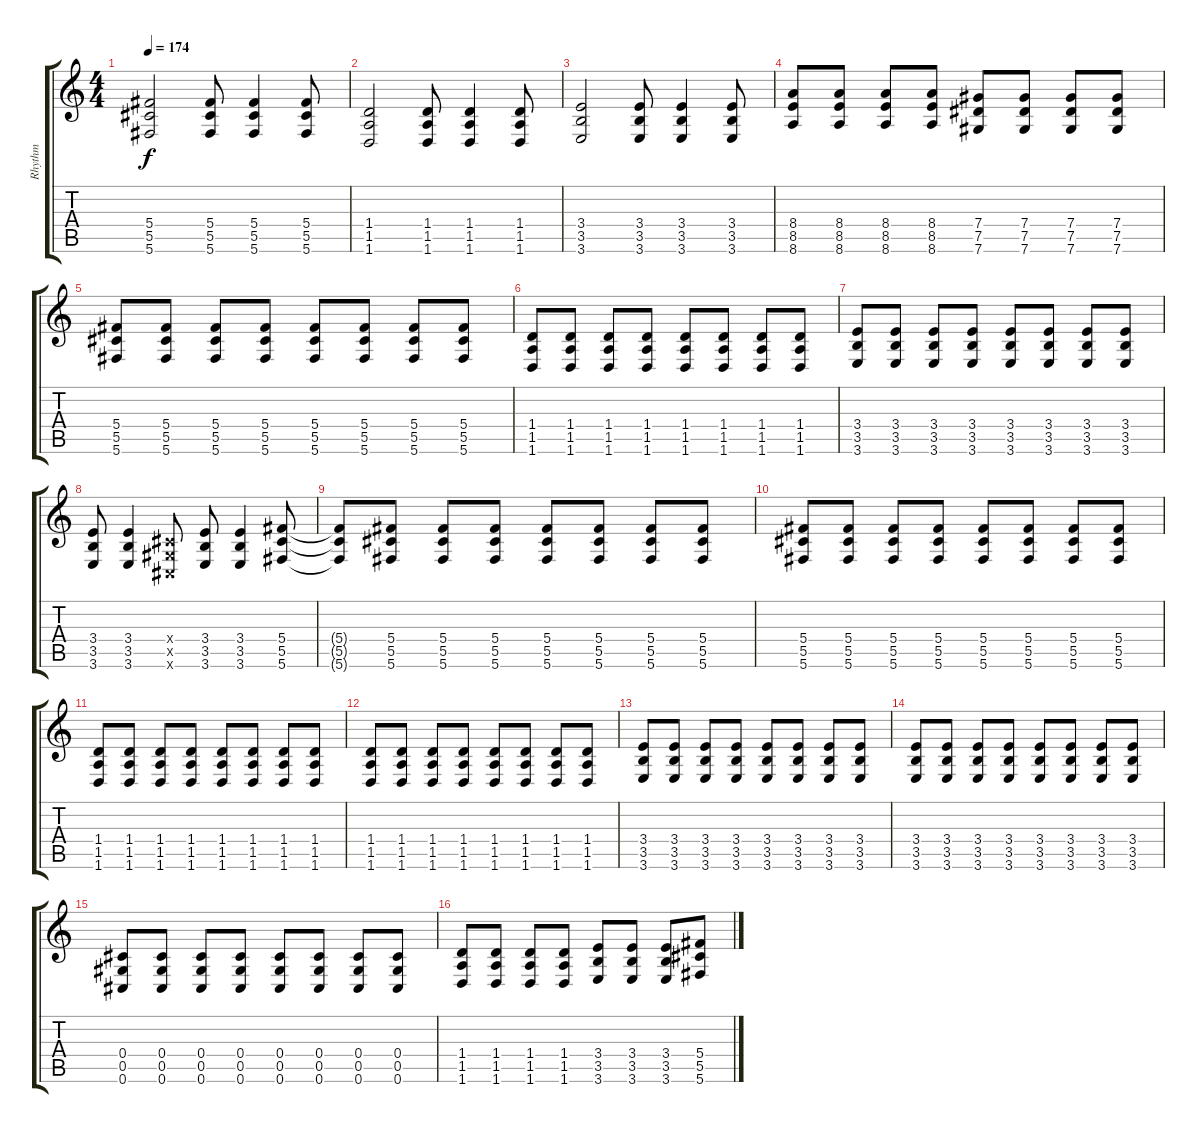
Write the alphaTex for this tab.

\track ("Rhythm" "Rhythm") {instrument distortionguitar}
\staff {score tabs}
\tuning (Eb4 Bb3 Gb3 Db3 Ab2 Db2) {hide}
\ts (4 4)
\tempo 174
\clef g2
\ks c
(5.4 5.5 5.6).2{dy f} (5.4 5.5 5.6).8 (5.4 5.5 5.6).4 (5.4 5.5 5.6).8 |
(1.4 1.5 1.6).2 (1.4 1.5 1.6).8 (1.4 1.5 1.6).4 (1.4 1.5 1.6).8 |
(3.4 3.5 3.6).2 (3.4 3.5 3.6).8 (3.4 3.5 3.6).4 (3.4 3.5 3.6).8 |
(8.4 8.5 8.6).8 (8.4 8.5 8.6).8 (8.4 8.5 8.6).8 (8.4 8.5 8.6).8 (7.4 7.5 7.6).8 (7.4 7.5 7.6).8 (7.4 7.5 7.6).8 (7.4 7.5 7.6).8 |
(5.4 5.5 5.6).8 (5.4 5.5 5.6).8 (5.4 5.5 5.6).8 (5.4 5.5 5.6).8 (5.4 5.5 5.6).8 (5.4 5.5 5.6).8 (5.4 5.5 5.6).8 (5.4 5.5 5.6).8 |
(1.4 1.5 1.6).8 (1.4 1.5 1.6).8 (1.4 1.5 1.6).8 (1.4 1.5 1.6).8 (1.4 1.5 1.6).8 (1.4 1.5 1.6).8 (1.4 1.5 1.6).8 (1.4 1.5 1.6).8 |
(3.4 3.5 3.6).8 (3.4 3.5 3.6).8 (3.4 3.5 3.6).8 (3.4 3.5 3.6).8 (3.4 3.5 3.6).8 (3.4 3.5 3.6).8 (3.4 3.5 3.6).8 (3.4 3.5 3.6).8 |
(3.4 3.5 3.6).8 (3.4 3.5 3.6).4 (0.4{x} 0.5{x} 0.6{x}).8 (3.4 3.5 3.6).8 (3.4 3.5 3.6).4 (5.4 5.5 5.6).8 |
(5.4{t} 5.5{t} 5.6{t}).8 (5.4 5.5 5.6).8 (5.4 5.5 5.6).8 (5.4 5.5 5.6).8 (5.4 5.5 5.6).8 (5.4 5.5 5.6).8 (5.4 5.5 5.6).8 (5.4 5.5 5.6).8 |
(5.4 5.5 5.6).8 (5.4 5.5 5.6).8 (5.4 5.5 5.6).8 (5.4 5.5 5.6).8 (5.4 5.5 5.6).8 (5.4 5.5 5.6).8 (5.4 5.5 5.6).8 (5.4 5.5 5.6).8 |
(1.4 1.5 1.6).8 (1.4 1.5 1.6).8 (1.4 1.5 1.6).8 (1.4 1.5 1.6).8 (1.4 1.5 1.6).8 (1.4 1.5 1.6).8 (1.4 1.5 1.6).8 (1.4 1.5 1.6).8 |
(1.4 1.5 1.6).8 (1.4 1.5 1.6).8 (1.4 1.5 1.6).8 (1.4 1.5 1.6).8 (1.4 1.5 1.6).8 (1.4 1.5 1.6).8 (1.4 1.5 1.6).8 (1.4 1.5 1.6).8 |
(3.4 3.5 3.6).8 (3.4 3.5 3.6).8 (3.4 3.5 3.6).8 (3.4 3.5 3.6).8 (3.4 3.5 3.6).8 (3.4 3.5 3.6).8 (3.4 3.5 3.6).8 (3.4 3.5 3.6).8 |
(3.4 3.5 3.6).8 (3.4 3.5 3.6).8 (3.4 3.5 3.6).8 (3.4 3.5 3.6).8 (3.4 3.5 3.6).8 (3.4 3.5 3.6).8 (3.4 3.5 3.6).8 (3.4 3.5 3.6).8 |
(0.4 0.5 0.6).8 (0.4 0.5 0.6).8 (0.4 0.5 0.6).8 (0.4 0.5 0.6).8 (0.4 0.5 0.6).8 (0.4 0.5 0.6).8 (0.4 0.5 0.6).8 (0.4 0.5 0.6).8 |
(1.4 1.5 1.6).8 (1.4 1.5 1.6).8 (1.4 1.5 1.6).8 (1.4 1.5 1.6).8 (3.4 3.5 3.6).8 (3.4 3.5 3.6).8 (3.4 3.5 3.6).8 (5.4 5.5 5.6).8
